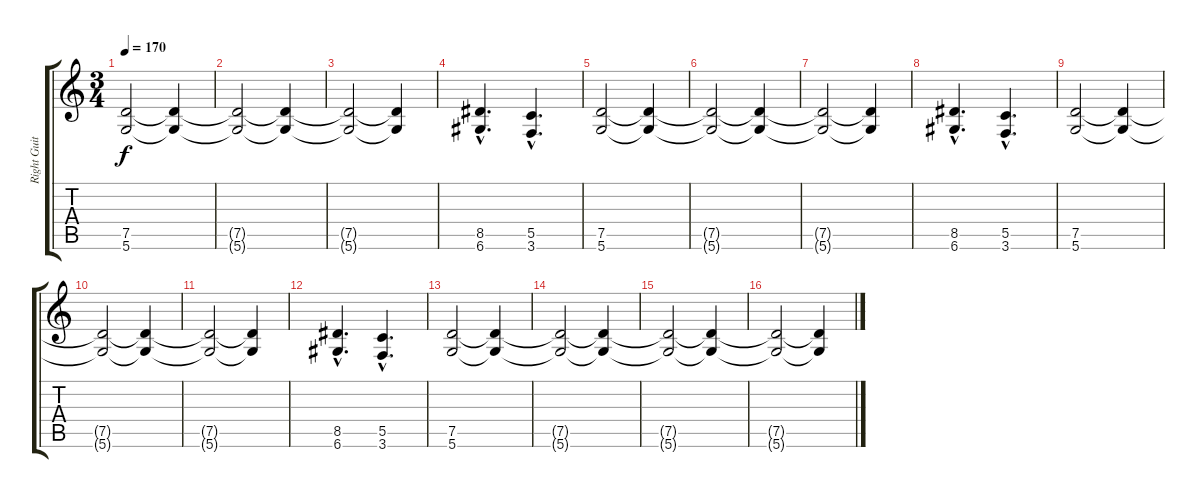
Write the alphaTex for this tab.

\track ("Right Guitar" "Right Guit") {instrument distortionguitar}
\staff {score tabs}
\tuning (D4 A3 F3 C3 G2 D2) {hide}
\ts (3 4)
\tempo 170
\clef g2
\ks c
(7.5 5.6).2{dy f} (7.5{t} 5.6{t}).4 |
(7.5{t} 5.6{t}).2 (7.5{t} 5.6{t}).4 |
(7.5{t} 5.6{t}).2 (7.5{t} 5.6{t}).4 |
(8.5{hac} 6.6{hac}).4{d} (5.5{hac} 3.6{hac}).4{d} |
(7.5 5.6).2 (7.5{t} 5.6{t}).4 |
(7.5{t} 5.6{t}).2 (7.5{t} 5.6{t}).4 |
(7.5{t} 5.6{t}).2 (7.5{t} 5.6{t}).4 |
(8.5{hac} 6.6{hac}).4{d} (5.5{hac} 3.6{hac}).4{d} |
(7.5 5.6).2 (7.5{t} 5.6{t}).4 |
(7.5{t} 5.6{t}).2 (7.5{t} 5.6{t}).4 |
(7.5{t} 5.6{t}).2 (7.5{t} 5.6{t}).4 |
(8.5{hac} 6.6{hac}).4{d} (5.5{hac} 3.6{hac}).4{d} |
(7.5 5.6).2 (7.5{t} 5.6{t}).4 |
(7.5{t} 5.6{t}).2 (7.5{t} 5.6{t}).4 |
(7.5{t} 5.6{t}).2 (7.5{t} 5.6{t}).4 |
(7.5{t} 5.6{t}).2 (7.5{t} 5.6{t}).4
